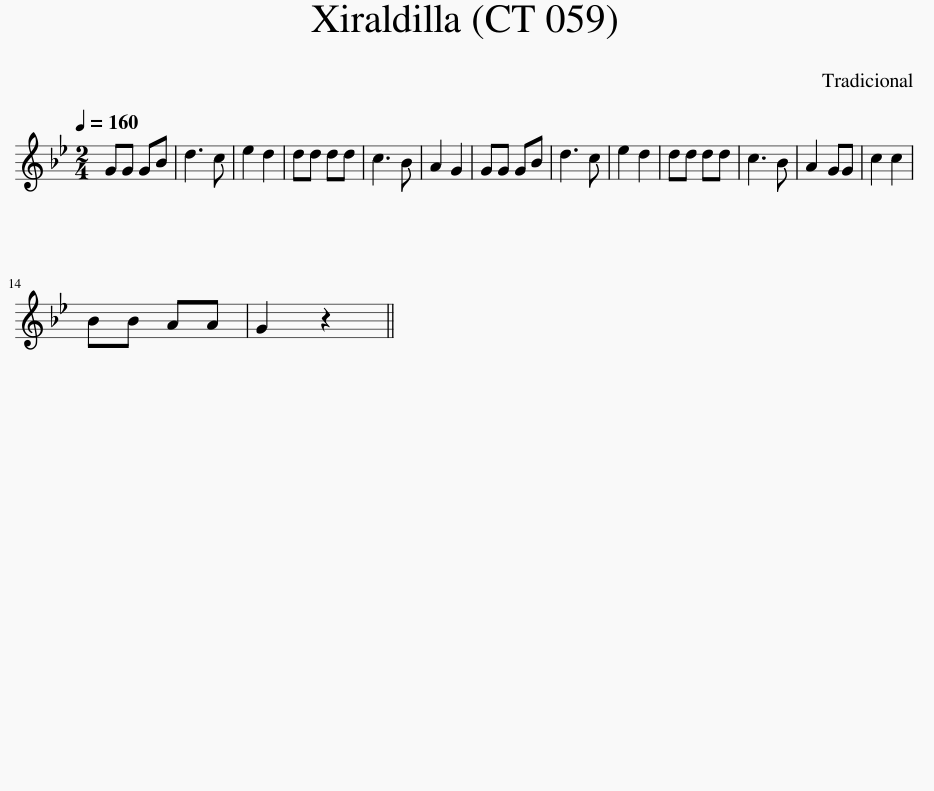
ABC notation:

X:1
L:1/8
Q:1/4=160
M:2/4
I:linebreak $
K:Gmin
V:1 treble
V:1
 GG GB | d3 c | e2 d2 | dd dd | c3 B | %5
 A2 G2 | GG GB | d3 c | e2 d2 | dd dd | %10
 c3 B | A2 GG | c2 c2 |$ BB AA | G2 z2 || %15
